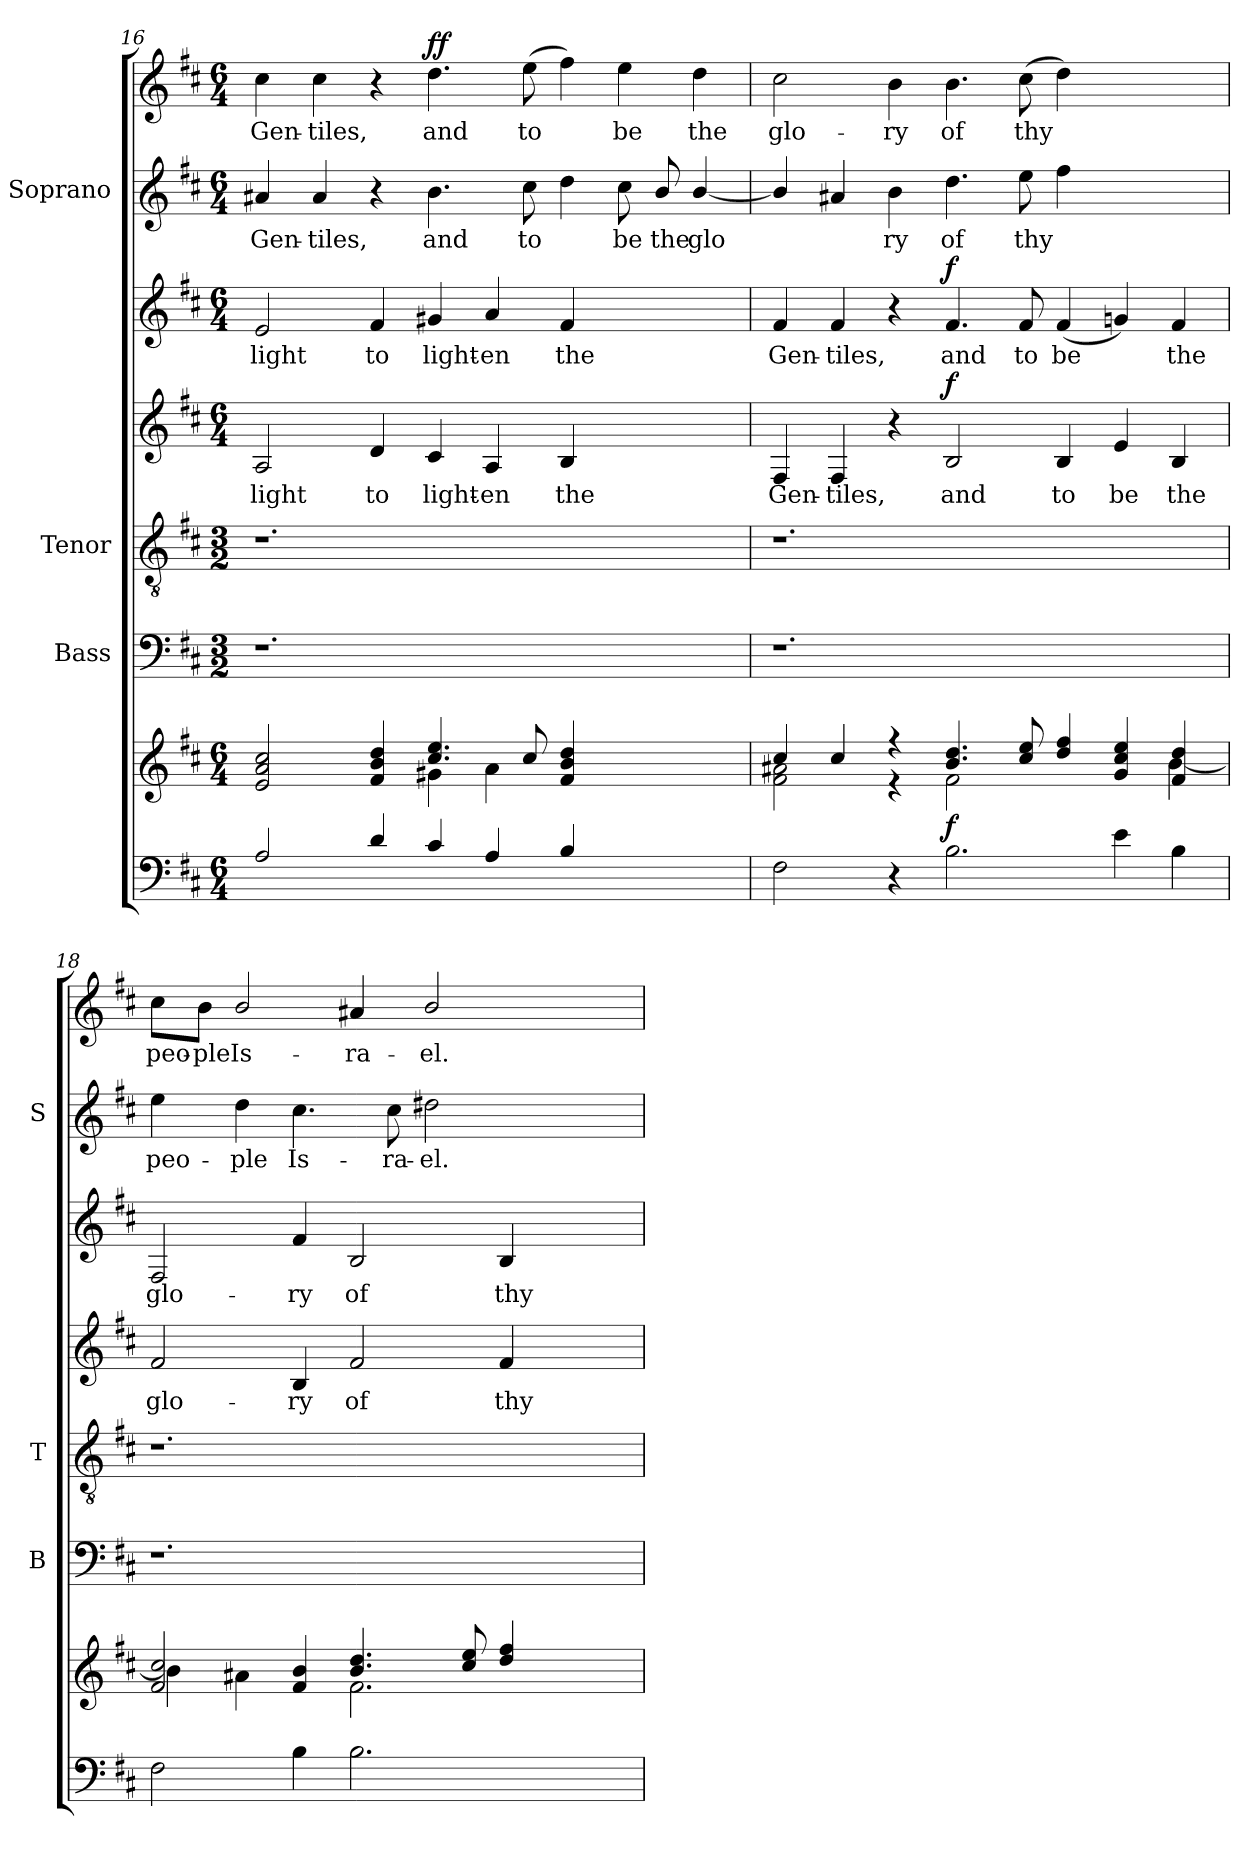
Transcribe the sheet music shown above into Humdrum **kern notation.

**kern	**kern	**dynam	**kern	**kern	**kern	**text	**dynam	**kern	**text	**dynam	**kern	**text	**kern	**text	**dynam
*part7	*part6	*part6	*part5	*part4	*part3	*part3	*part3	*part2	*part2	*part2	*part1	*part1	*part1	*part1	*part1
*staff8	*staff7	*staff7	*staff6	*staff5	*staff4	*staff4	*staff4	*staff3	*staff3	*staff3	*staff2	*staff2	*staff1	*staff1	*staff1/2
*	*	*	*I"Bass	*I"Tenor	*	*	*	*	*	*	*I"Soprano	*	*	*	*
*	*	*	*I'B	*I'T	*	*	*	*	*	*	*I'S	*	*	*	*
!!LO:PB:g=z
*clefF4	*clefG2	*	*clefF4	*clefGv2	*clefG2	*	*	*clefG2	*	*	*clefG2	*	*clefG2	*	*
*k[f#c#]	*k[f#c#]	*	*k[f#c#]	*k[f#c#]	*k[f#c#]	*	*	*k[f#c#]	*	*	*k[f#c#]	*	*k[f#c#]	*	*
*D:	*D:	*	*D:	*D:	*D:	*	*	*D:	*	*	*D:	*	*D:	*	*
*M6/4	*M6/4	*	*M3/2	*M3/2	*M6/4	*	*	*M6/4	*	*	*M6/4	*	*M6/4	*	*
=16	=16	=16	=16	=16	=16	=16	=16	=16	=16	=16	=16	=16	=16	=16	=16
*^	*^	*	*	*	*	*	*	*	*	*	*	*	*	*	*
!	!	!	!	!	!	!	!	!LO:LY:b	!	!	!LO:LY:b	!	!	!LO:LY:b	!	!LO:LY:b	!
2A/	1.ryy	2e/ 2a/ 2cc#/	2ryy	.	1.r	1.r	2A/	light	.	2e/	light	.	4a#X/	Gen-	4cc#\	Gen-	.
!	!	!	!	!	!	!	!	!	!	!	!	!	!	!LO:LY:b	!	!LO:LY:b	!
.	.	.	.	.	.	.	.	.	.	.	.	.	4a#/	-tiles,	4cc#\	-tiles,	.
!	!	!	!	!	!	!	!	!LO:LY:b	!	!	!LO:LY:b	!	!	!	!	!	!
4d/	.	4f#/ 4b/ 4dd/	4ryy	.	.	.	4d/	to	.	4f#/	to	.	4r	.	4r	.	.
!	!	!	!	!	!	!	!	!LO:LY:b	!	!	!LO:LY:b	!	!	!LO:LY:b	!	!LO:LY:b	!LO:DY:b=2
!	!	!	!	!	!	!	!	!	!	!	!	!	!	!	!	!	!LO:DY:n=1:b
4c#/	.	4.cc#/ 4.ee/	4g#X\	.	.	.	4c#/	light-	.	4g#X/	light-	.	4.b\	and	4.dd\	and	f f
!	!	!	!	!	!	!	!	!LO:LY:b	!	!	!LO:LY:b	!	!	!	!	!	!
4A/	.	.	4a\	.	.	.	4A/	-en	.	4a/	-en	.	.	.	.	.	.
!	!	!	!	!	!	!	!	!	!	!	!	!	!	!LO:LY:b	!	!LO:LY:b	!
.	.	8cc#/	.	.	.	.	.	.	.	.	.	.	8cc#\	to	(>8ee\	to	.
!	!	!	!	!	!	!	!	!LO:LY:b	!	!	!LO:LY:b	!	!	!	!	!	!
4B/	.	4f#/ 4b/ 4dd/	4ryy	.	.	.	4B/	the	.	4f#/	the	.	4dd\	.	4ff#\)	.	.
!	!	!	!	!	!	!	!	!	!	!	!	!	!	!LO:LY:b	!	!LO:LY:b	!
2ryy	2ryy	2ryy	2ryy	.	2ryy	2ryy	2ryy	.	.	2ryy	.	.	8cc#\	be	4ee\	be	.
!	!	!	!	!	!	!	!	!	!	!	!	!	!	!LO:LY:b	!	!	!
.	.	.	.	.	.	.	.	.	.	.	.	.	8b/	the	.	.	.
!	!	!	!	!	!	!	!	!	!	!	!	!	!	!LO:LY:b	!	!LO:LY:b	!
.	.	.	.	.	.	.	.	.	.	.	.	.	[4b/	glo­	4dd\	the	.
=17	=17	=17	=17	=17	=17	=17	=17	=17	=17	=17	=17	=17	=17	=17	=17	=17	=17
!	!	!	!	!	!	!	!	!LO:LY:b	!	!	!LO:LY:b	!	!	!	!	!LO:LY:b	!
2F#\	1.ryy	4cc#/	2f#\ 2a#X\	.	1.r	1.r	4F#/	Gen-	.	4f#/	Gen-	.	4b/]	.	2cc#\	glo-	.
!	!	!	!	!	!	!	!	!LO:LY:b	!	!	!LO:LY:b	!	!	!	!	!	!
.	.	4cc#/	.	.	.	.	4F#/	-tiles,	.	4f#/	-tiles,	.	4a#X/	.	.	.	.
!	!	!	!	!	!	!	!	!	!	!	!	!	!	!LO:LY:b	!	!LO:LY:b	!
4r	.	4r	4r	.	.	.	4r	.	.	4r	.	.	4b\	ry	4b\	-ry	.
!	!	!	!	!LO:DY:b	!	!	!	!LO:LY:b	!LO:DY:b	!	!LO:LY:b	!LO:DY:b	!	!LO:LY:b	!	!LO:LY:b	!
2.B\	.	4.b/ 4.dd/	2f#\	f	.	.	2B/	and	f	4.f#/	and	f	4.dd\	of	4.b\	of	.
!	!	!	!	!	!	!	!	!	!	!	!LO:LY:b	!	!	!LO:LY:b	!	!LO:LY:b	!
.	.	8cc#/ 8ee/	.	.	.	.	.	.	.	8f#/	to	.	8ee\	thy	(>8cc#\	thy	.
!	!	!	!	!	!	!	!	!LO:LY:b	!	!	!LO:LY:b	!	!	!	!	!	!
.	.	4dd/ 4ff#/	4ryy	.	.	.	4B/	to	.	(<4f#/	be	.	4ff#\	.	4dd\)	.	.
!	!	!	!	!	!	!	!	!LO:LY:b	!	!	!	!	!	!	!	!	!
4e\	2ryy	4g/ 4cc#/ 4ee/	4ryy	.	2ryy	2ryy	4e/	be	.	4gni/)	.	.	2ryy	.	2ryy	.	.
!	!	!	!	!	!	!	!	!LO:LY:b	!	!	!LO:LY:b	!	!	!	!	!	!
4B\	.	4f#/ 4dd/	[<4b\	.	.	.	4B/	the	.	4f#/	the	.	.	.	.	.	.
=18	=18	=18	=18	=18	=18	=18	=18	=18	=18	=18	=18	=18	=18	=18	=18	=18	=18
!	!	!	!	!	!	!	!	!LO:LY:b	!	!	!LO:LY:b	!	!	!LO:LY:b	!	!LO:LY:b	!
2F#\	1.ryy	2f#/ 2cc#/	4b\]	.	1.r	1.r	2f#/	glo-	.	2F#/	glo-	.	4ee\	peo-	8cc#\L	peo-	.
!	!	!	!	!	!	!	!	!	!	!	!	!	!	!	!	!LO:LY:b	!
.	.	.	.	.	.	.	.	.	.	.	.	.	.	.	8b\J	-ple	.
!	!	!	!	!	!	!	!	!	!	!	!	!	!	!LO:LY:b	!	!LO:LY:b	!
.	.	.	4a#X\	.	.	.	.	.	.	.	.	.	4dd\	-ple	2b/	Is-	.
!	!	!	!	!	!	!	!	!LO:LY:b	!	!	!LO:LY:b	!	!	!LO:LY:b	!	!	!
4B\	.	4f#/ 4b/	4ryy	.	.	.	4B/	-ry	.	4f#/	-ry	.	4.cc#\	Is-	.	.	.
!	!	!	!	!	!	!	!	!LO:LY:b	!	!	!LO:LY:b	!	!	!	!	!LO:LY:b	!
2.B\	.	4.b/ 4.dd/	2.f#\	.	.	.	2f#/	of	.	2B/	of	.	.	.	4a#X/	-ra-	.
!	!	!	!	!	!	!	!	!	!	!	!	!	!	!LO:LY:b	!	!	!
.	.	.	.	.	.	.	.	.	.	.	.	.	8cc#\	-ra-	.	.	.
!	!	!	!	!	!	!	!	!	!	!	!	!	!	!LO:LY:b	!	!LO:LY:b	!
.	.	.	.	.	.	.	.	.	.	.	.	.	2dd#X\	-el.	2b/	-el.	.
.	.	8cc#/ 8ee/	.	.	.	.	.	.	.	.	.	.	.	.	.	.	.
!	!	!	!	!	!	!	!	!LO:LY:b	!	!	!LO:LY:b	!	!	!	!	!	!
.	.	4dd/ 4ff#/	.	.	.	.	4f#/	thy	.	4B/	thy	.	.	.	.	.	.
2ryy	2ryy	2ryy	2ryy	.	2ryy	2ryy	2ryy	.	.	2ryy	.	.	2ryy	.	2ryy	.	.
*v	*v	*	*	*	*	*	*	*	*	*	*	*	*	*	*	*	*
*	*v	*v	*	*	*	*	*	*	*	*	*	*	*	*	*	*
=	=	=	=	=	=	=	=	=	=	=	=	=	=	=	=
*-	*-	*-	*-	*-	*-	*-	*-	*-	*-	*-	*-	*-	*-	*-	*-
